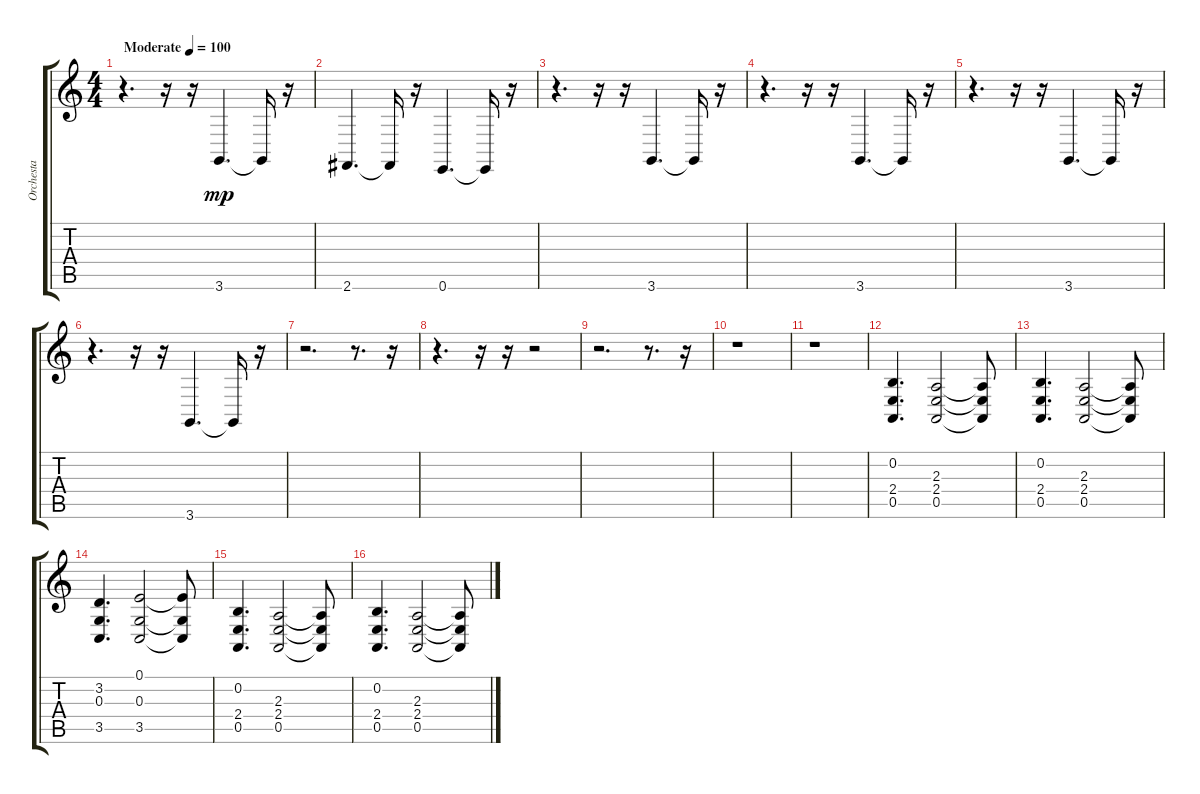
\track ("Orchesta" "Orchesta") {instrument stringensemble1}
\staff {score tabs}
\tuning (E4 B3 G3 D3 A2 E2) {hide}
\ts (4 4)
\tempo (100 "Moderate")
\clef g2
\ks c
r.4{d dy mp instrument stringensemble1} r.16 r.16 3.6.4{d} 3.6{t}.16 r.16 |
2.6.4{d} 2.6{t}.16 r.16 0.6.4{d} 0.6{t}.16 r.16 |
r.4{d} r.16 r.16 3.6.4{d} 3.6{t}.16 r.16 |
r.4{d} r.16 r.16 3.6.4{d} 3.6{t}.16 r.16 |
r.4{d} r.16 r.16 3.6.4{d} 3.6{t}.16 r.16 |
r.4{d} r.16 r.16 3.6.4{d} 3.6{t}.16 r.16 |
r.2{d} r.8{d} r.16 |
r.4{d} r.16 r.16 r.2 |
r.2{d} r.8{d} r.16 |
r.1 |
r.1 |
(0.2 2.4 0.5).4{d} (2.3 2.4 0.5).2 (2.3{t} 2.4{t} 0.5{t}).8 |
(0.2 2.4 0.5).4{d} (2.3 2.4 0.5).2 (2.3{t} 2.4{t} 0.5{t}).8 |
(3.2 0.3 3.5).4{d} (0.1 0.3 3.5).2 (0.1{t} 0.3{t} 3.5{t}).8 |
(0.2 2.4 0.5).4{d} (2.3 2.4 0.5).2 (2.3{t} 2.4{t} 0.5{t}).8 |
(0.2 2.4 0.5).4{d} (2.3 2.4 0.5).2 (2.3{t} 2.4{t} 0.5{t}).8
